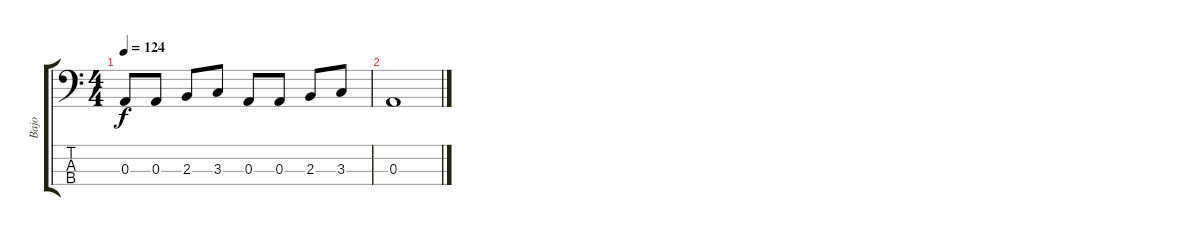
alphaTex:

\track ("Bajo" "Bajo") {instrument electricbasspick}
\staff {score tabs}
\tuning (G2 D2 A1 E1) {hide}
\ts (4 4)
\tempo 124
\clef f4
\ks c
0.3.8{dy f} 0.3.8 2.3.8 3.3.8 0.3.8 0.3.8 2.3.8 3.3.8 |
0.3.1
